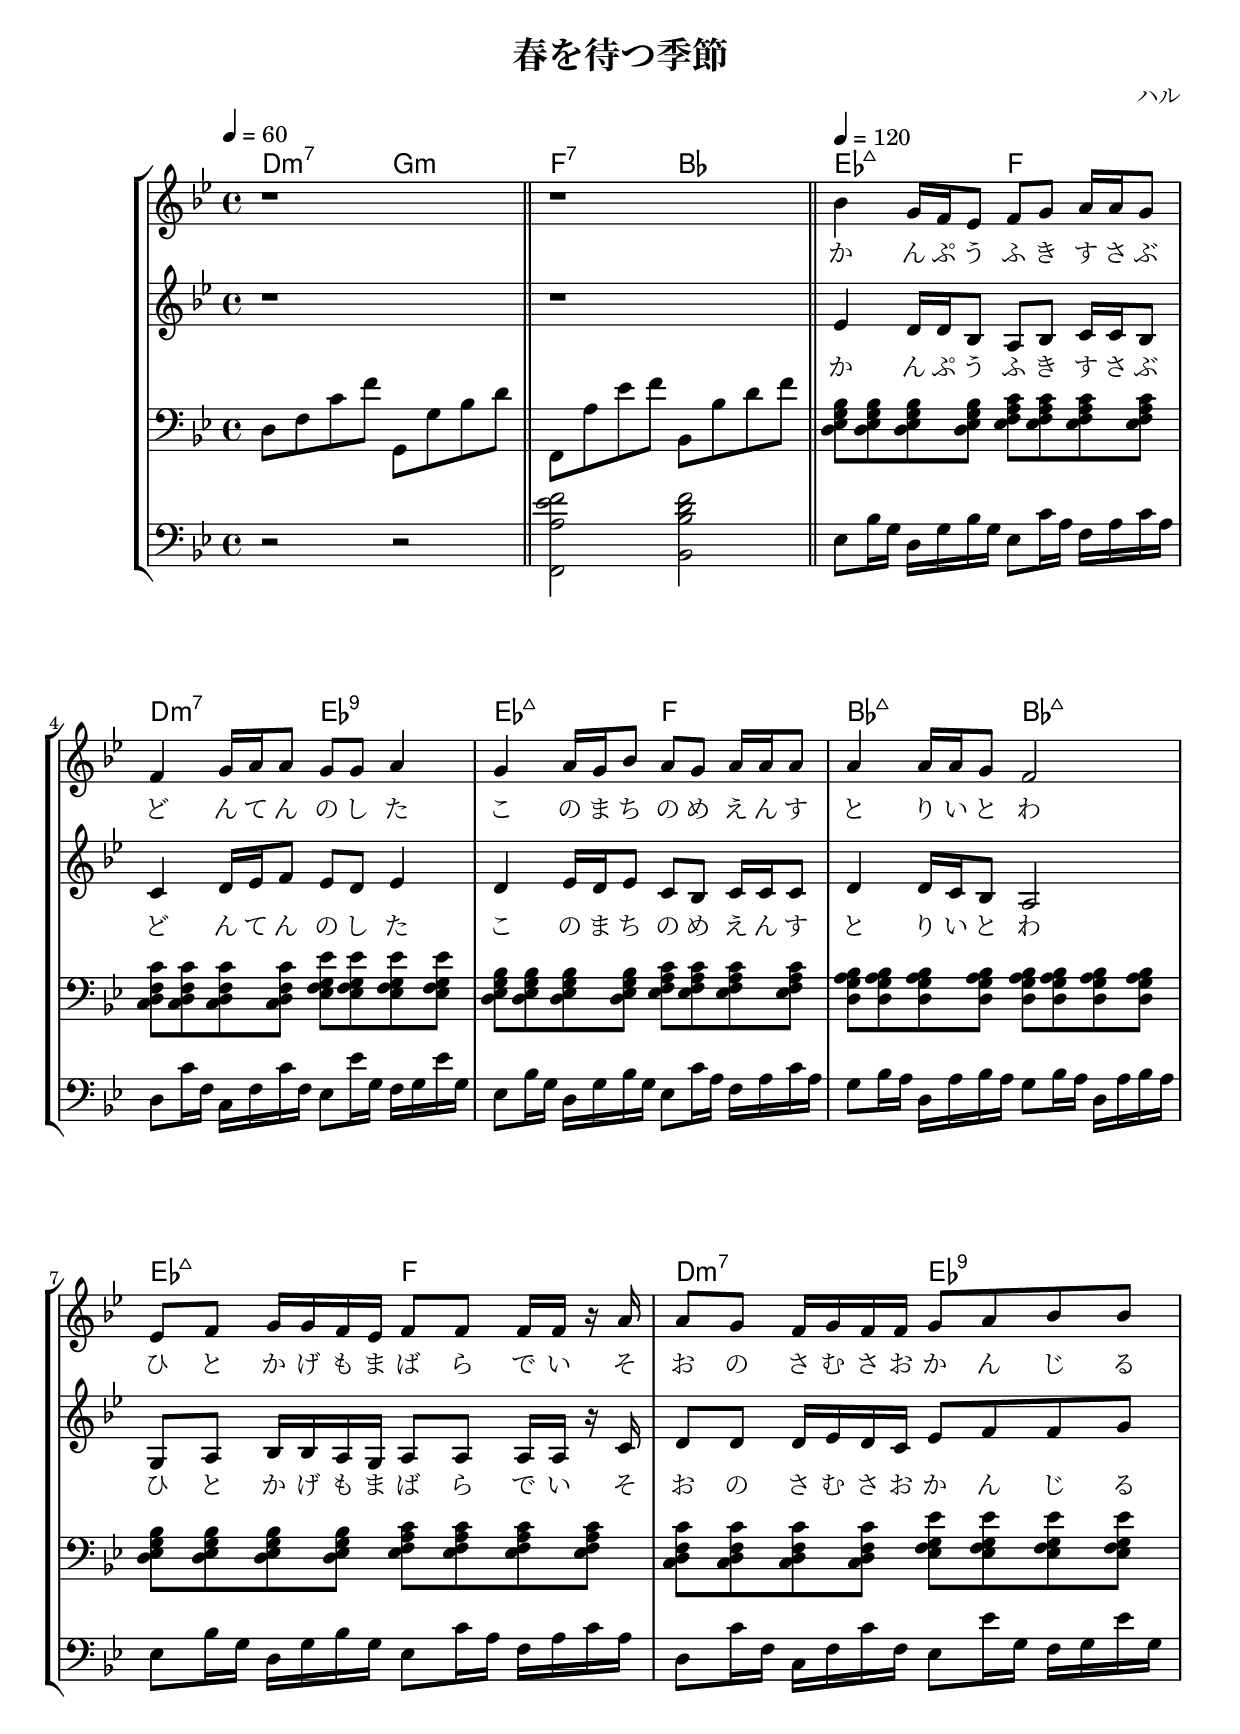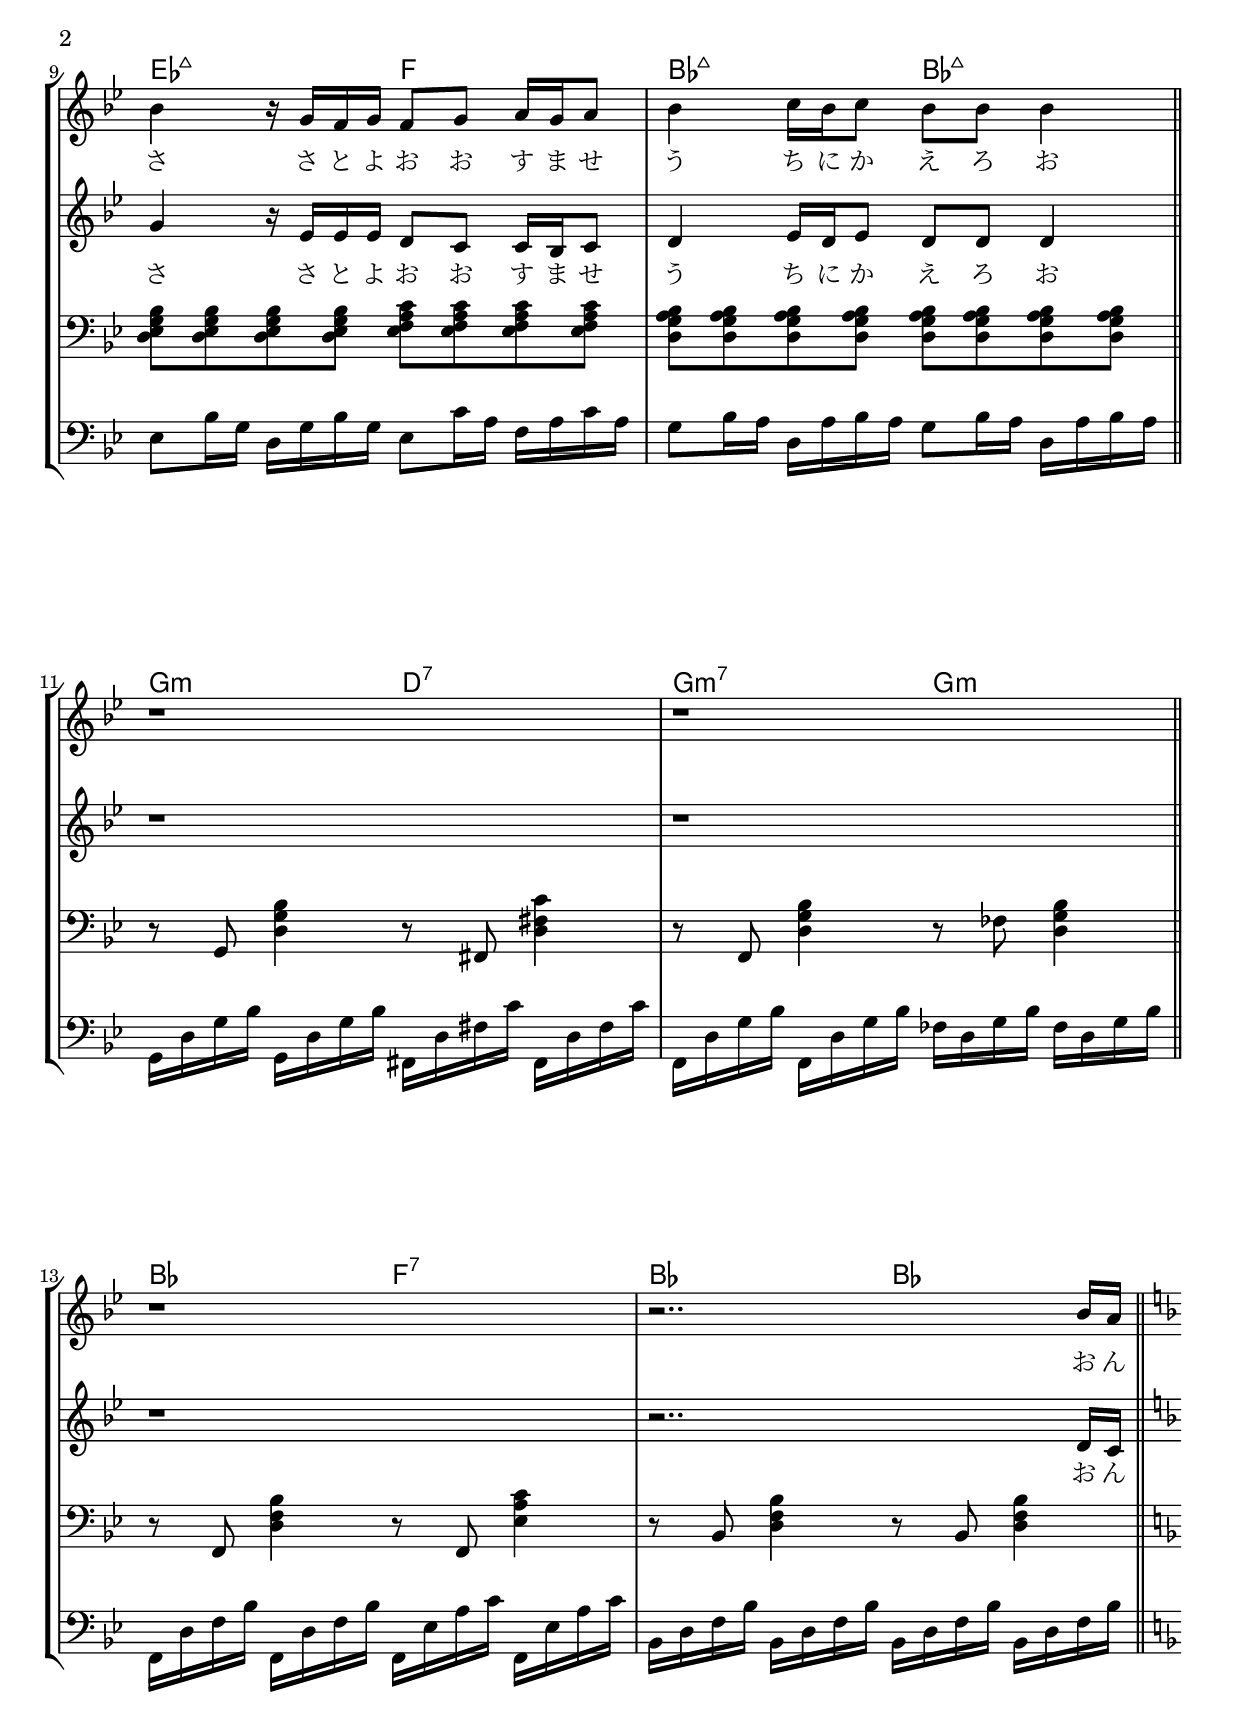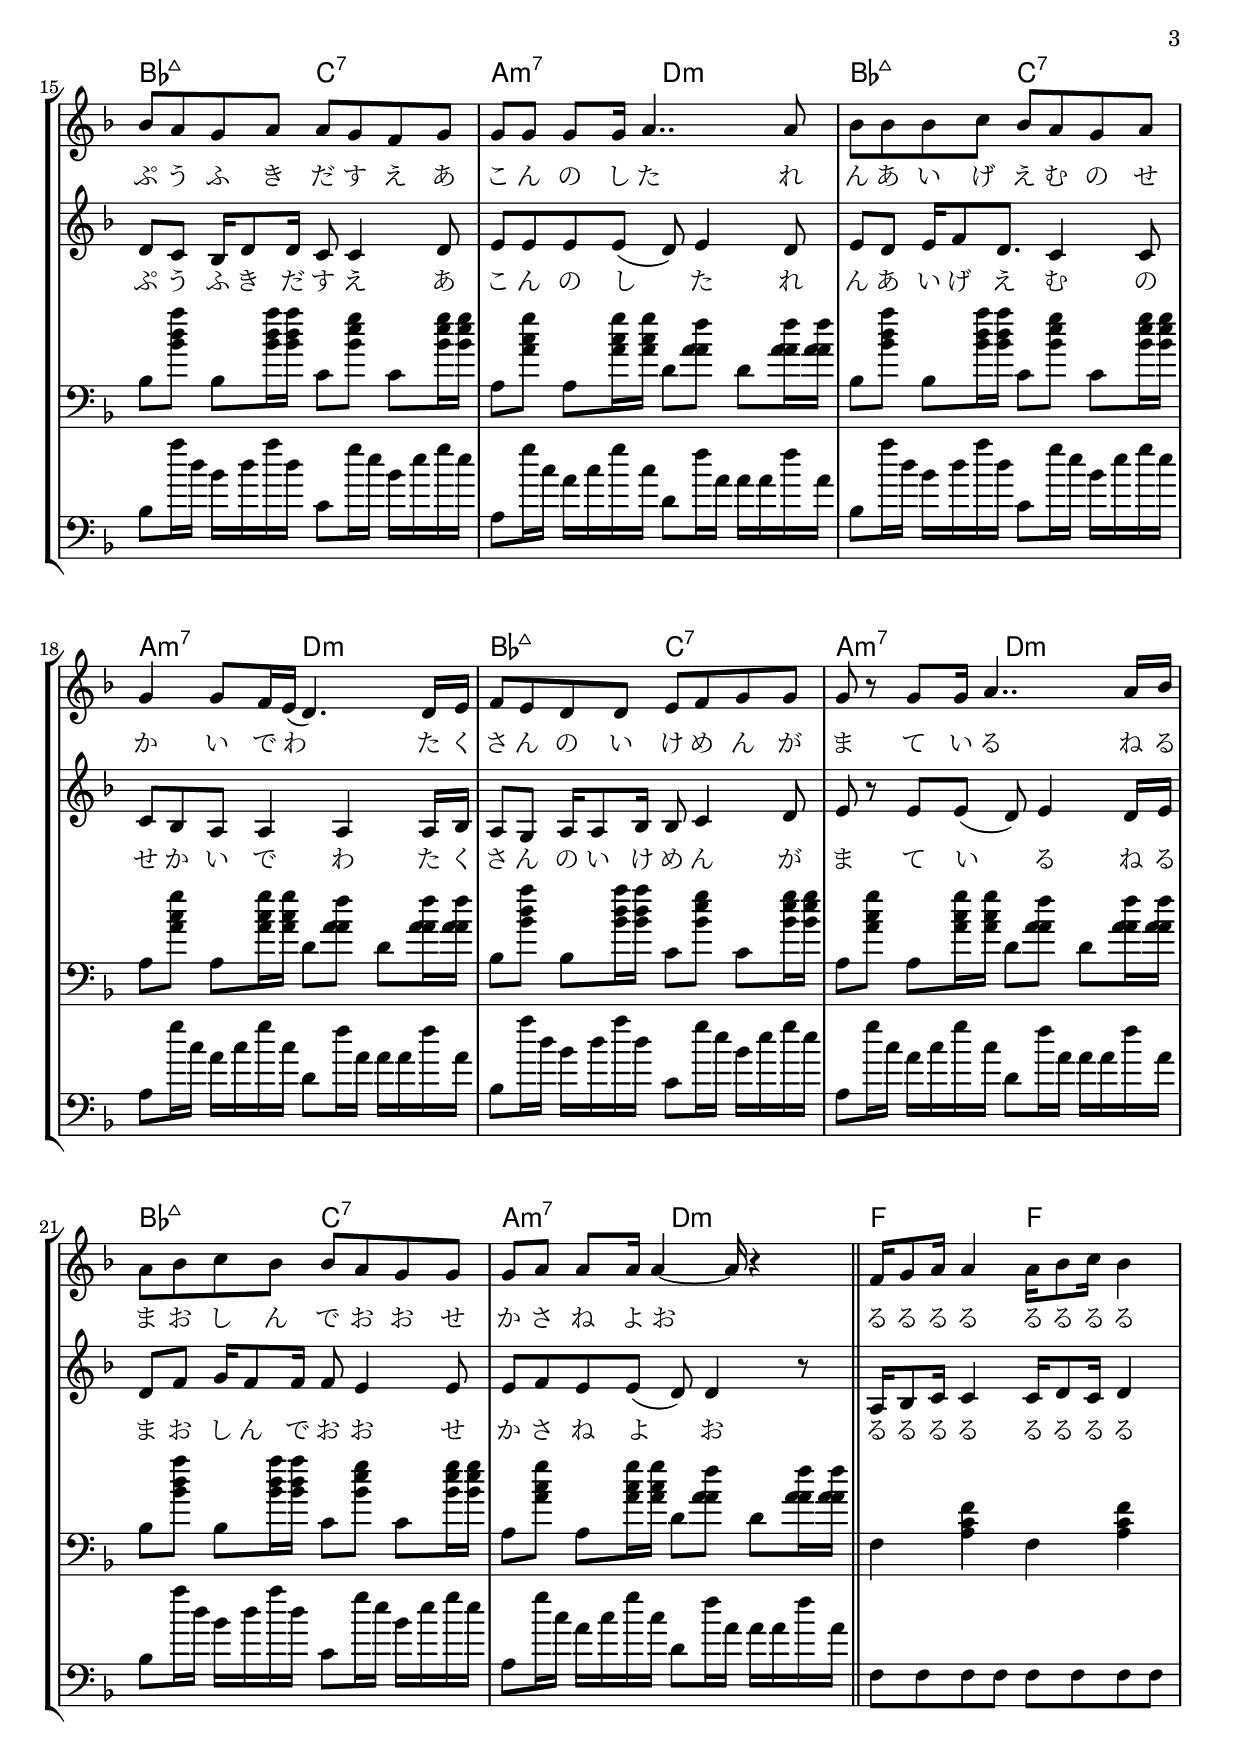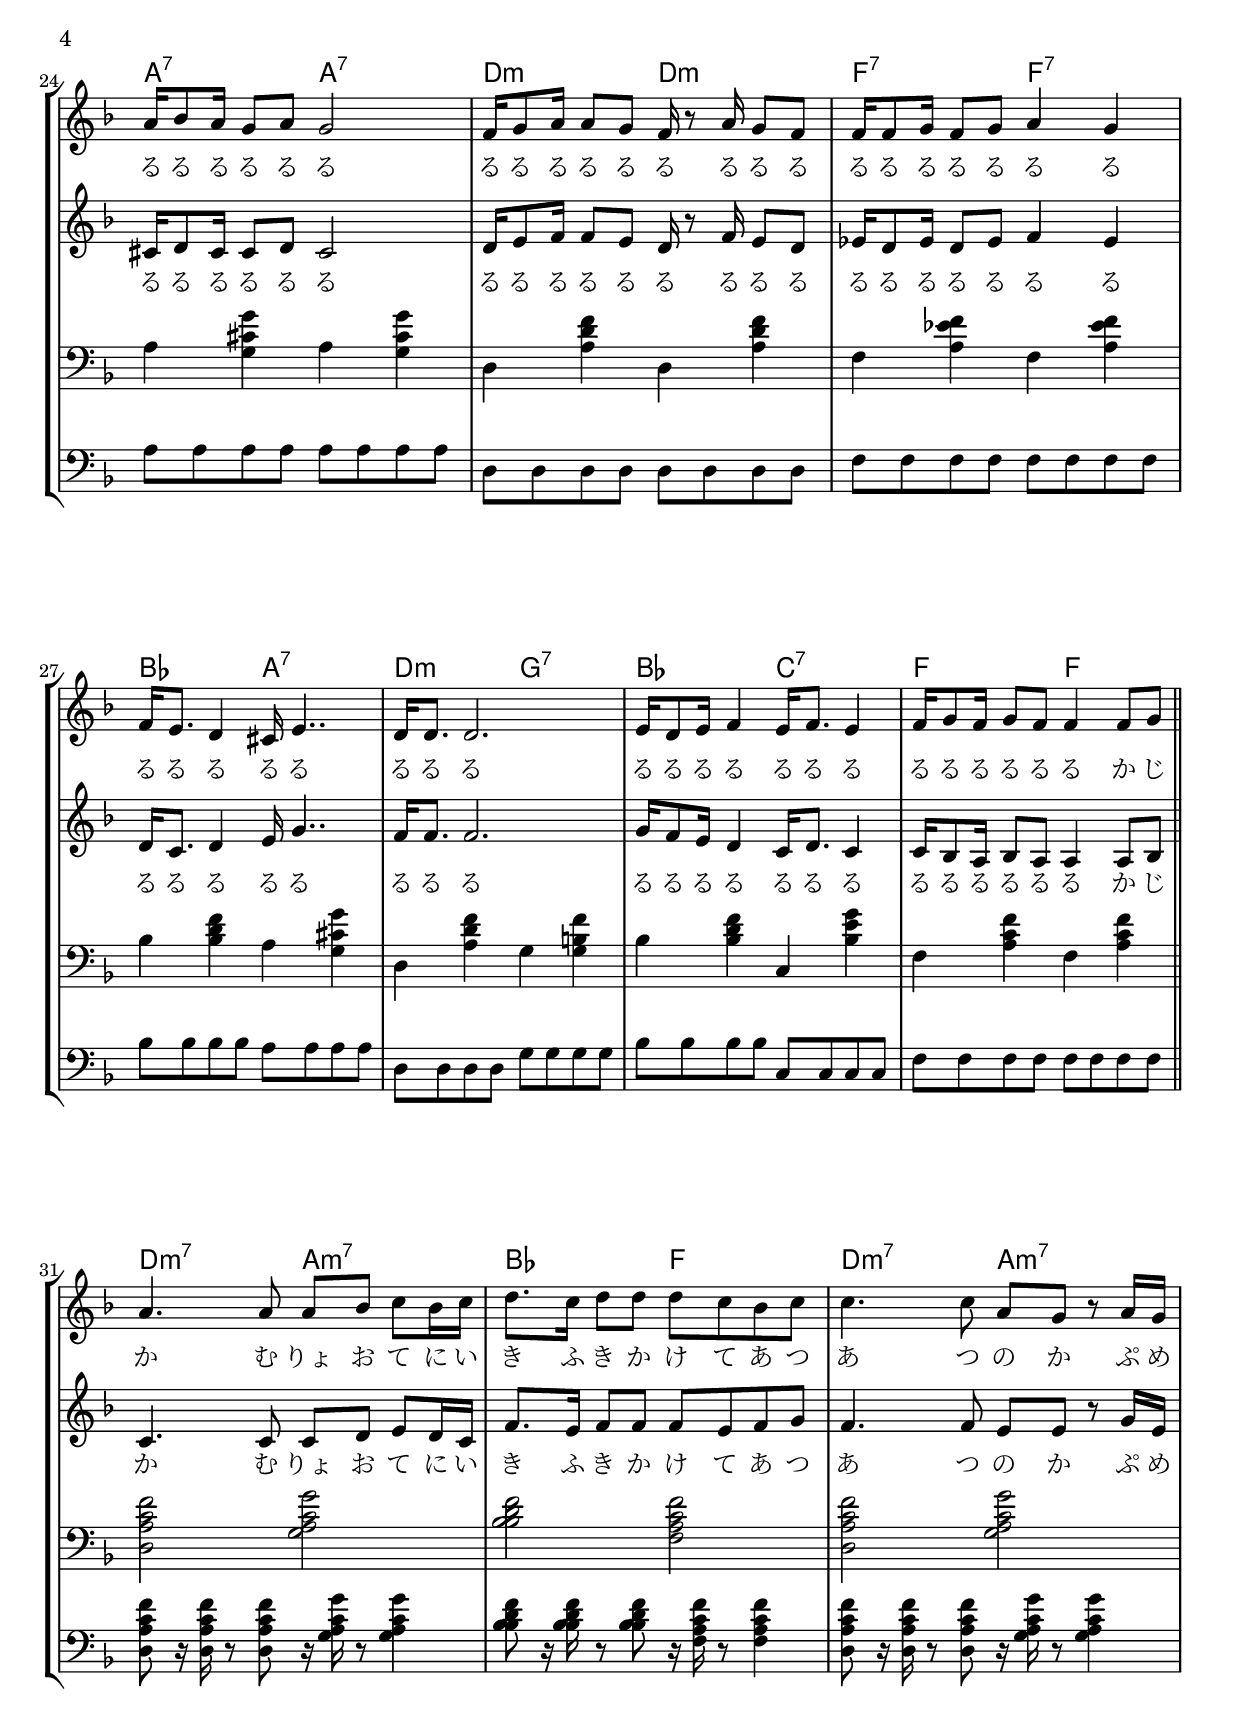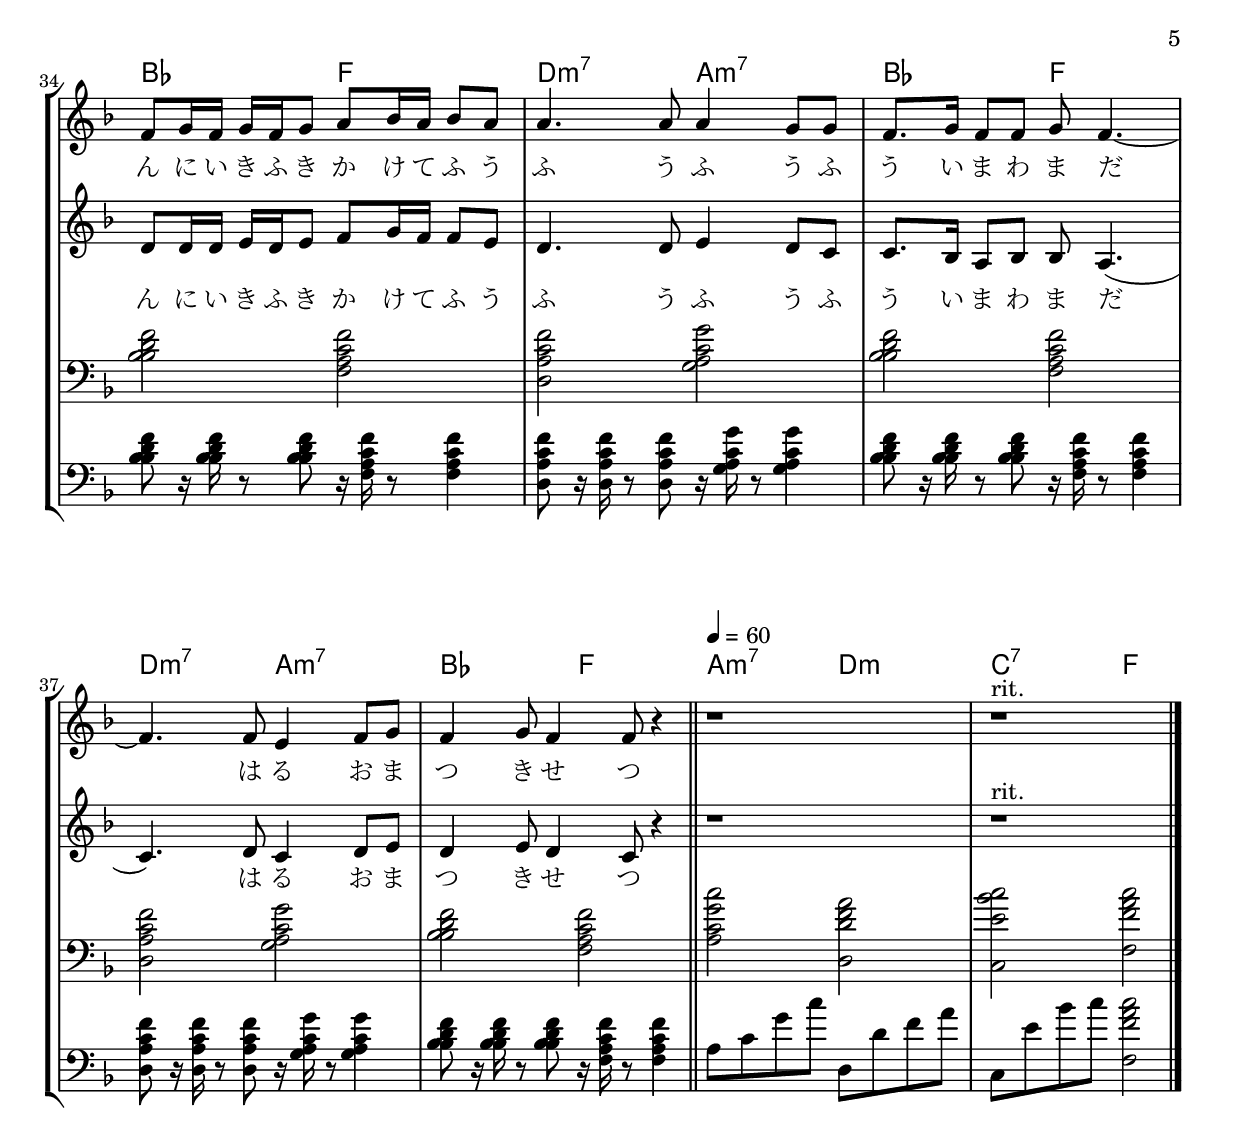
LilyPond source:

\version "2.12.1"

\header {
	title = \markup {春を待つ季節}
	composer = \markup \center-column {ハル}
}

harmony = \chordmode {
	d2:min7 g:m 

	f:7 bes 

	es:maj7 f d:min7 es:9 es:maj7 f bes:maj7 bes:maj7 es:maj7 f d:min7 es:9 es:maj7 f bes:maj7 bes:maj7 

	g:m d:7 g:min7 g:m 

	bes f:7 bes bes 

	bes:maj7 c:7 a:min7 d:m bes:maj7 c:7 a:min7 d:m bes:maj7 c:7 a:min7 d:m bes:maj7 c:7 a:min7 d:m 

	f f a:7 a:7 d:m d:m f:7 f:7 bes a:7 d:m g:7 bes c:7 f f 

	d:min7 a:min7 bes f d:min7 a:min7 bes f d:min7 a:min7 bes f d:min7 a:min7 bes f 

	a:min7 d:m c:7 f 
}

melody = {
	\key bes \major
	\tempo 4 = 60
	r1   
	r1   
	\set Staff.midiInstrument = #"fss0.35"
		\tempo 4 = 120
bes'4  g'16  f'16  es'8  f'8  g'8  a'16  a'16  g'8 
	f'4  g'16  a'16  a'8  g'8  g'8  a'4 
	g'4  a'16  g'16  bes'8  a'8  g'8  a'16  a'16  a'8 
	a'4  a'16  a'16  g'8  f'2 
	es'8  f'8  g'16  g'16  f'16  es'16  f'8  f'8  f'16  f'16  r16  a'16 
	a'8  g'8  f'16  g'16  f'16  f'16  g'8  a'8  bes'8  bes'8 
	bes'4  r16  g'16  f'16  g'16  f'8  g'8  a'16  g'16  a'8 
	bes'4  c''16  bes'16  c''8  bes'8  bes'8  bes'4
	r1 | r1   
	r1 | r2.. 
	\set Staff.midiInstrument = #"fss0.34"
	bes'16  a'16 
		\key f \major
bes'8  a'8  g'8  a'8  a'8  g'8  f'8  g'8 
	g'8  g'8  g'8  g'16  a'4..  a'8 
	bes'8  bes'8  bes'8  c''8  bes'8  a'8  g'8  a'8 
	g'4  g'8  f'16  e'16  (d'4.)  d'16  e'16 
	f'8  e'8  d'8  d'8  e'8  f'8  g'8  g'8 
	g'8  r8  g'8  g'16  a'4..  a'16  bes'16 
	a'8  bes'8  c''8  bes'8  bes'8  a'8  g'8  g'8 
	g'8  a'8  a'8  a'16  a'4~a'16  	r4 	\set Staff.midiInstrument = #"Alto Sax"
	f'16  g'8  a'16  a'4  a'16  bes'8  c''16  bes'4 
	a'16  bes'8  a'16  g'8  a'8  g'2 
	f'16  g'8  a'16  a'8  g'8  f'16  r8  a'16  g'8  f'8 
	f'16  f'8  g'16  f'8  g'8  a'4  g'4 
	f'16  e'8.  d'4  cis'16  e'4.. 
	d'16  d'8.  d'2. 
	e'16  d'8  e'16  f'4  e'16  f'8.  e'4 
	f'16  g'8  f'16  g'8  f'8  f'4  	\set Staff.midiInstrument = #"fss0.32"
	f'8  g'8 
	a'4.  a'8  a'8  bes'8  c''8  bes'16  c''16 
	d''8.  c''16  d''8  d''8  d''8  c''8  bes'8  c''8 
	c''4.  c''8  a'8  g'8  r8  a'16  g'16 
	f'8  g'16  f'16  g'16  f'16  g'8  a'8  bes'16  a'16  bes'8  a'8 
	a'4.  a'8  a'4  g'8  g'8 
	f'8.  g'16  f'8  f'8  g'8  f'4.~ 
	f'4.  f'8  e'4  f'8  g'8 
	f'4  g'8  f'4  f'8  	r4 	\tempo 4 = 60
	r1 | r1^"rit." \bar "|."
}

words = \lyricmode {
	
	
	か  ん  ぷ  う  ふ  き  す  さ  ぶ  ど  ん  て  ん  の  し  た  こ  の  ま  ち  の  め  え  ん  す  と  り  い  と  わ  ひ  と  か  げ  も  ま  ば  ら  で  い  そ  お  の  さ  む  さ  お  か  ん  じ  る  さ  さ  と  よ  お  お  す  ま  せ  う  ち  に  か  え  ろ  お  
	
	
	お  ん  ぷ  う  ふ  き  だ  す  え  あ  こ  ん  の  し  た  れ  ん  あ  い  げ  え  む  の  せ  か  い  で  わ  た  く  さ  ん  の  い  け  め  ん  が  ま  て  い  る  ね  る  ま  お  し  ん  で  お  お  せ  か  さ  ね  よ  お  
	る  る  る  る  る  る  る  る  る  る  る  る  る  る  る  る  る  る  る  る  る  る  る  る  る  る  る  る  る  る  る  る  る  る  る  る  る  る  る  る  る  る  る  る  る  る  る  る  る  る  る  
	か  じ  か  む  りょ  お  て  に  い  き  ふ  き  か  け  て  あ  つ  あ  つ  の  か  ぷ  め  ん  に  い  き  ふ  き  か  け  て  ふ  う  ふ  う  ふ  う  ふ  う  い  ま  わ  ま  だ  は  る  お  ま  つ  き  せ  つ  
	
}

secondmelody = {
	\key bes \major
	\tempo 4 = 60
	r1   
	r1   
	\set Staff.midiInstrument = #"fss0.42"
		\tempo 4 = 120
es'4  d'16  d'16  bes8  a8  bes8  c'16  c'16  bes8 
	c'4  d'16  es'16  f'8  es'8  d'8  es'4 
	d'4  es'16  d'16  es'8  c'8  bes8  c'16  c'16  c'8 
	d'4  d'16  c'16  bes8  a2 
	g8  a8  bes16  bes16  a16  g16  a8  a8  a16  a16  r16  c'16 
	d'8  d'8  d'16  es'16  d'16  c'16  es'8  f'8  f'8  g'8 
	g'4  r16  es'16  es'16  es'16  d'8  c'8  c'16  bes16  c'8 
	d'4  es'16  d'16  es'8  d'8  d'8  d'4
	r1 | r1   
	r1 | r2.. 
	\set Staff.midiInstrument = #"fss0.35"
	d'16  c'16 
		\key f \major
d'8  c'8  bes16  d'8  d'16  c'8  c'4  d'8 
	e'8  e'8  e'8  e'8  (d'8)  e'4  d'8 
	e'8  d'8  e'16  f'8  d'8.  c'4  c'8 
	c'8  bes8  a8  a4  a4  a16  bes16 
	a8  g8  a16  a8  bes16  bes8  c'4  d'8 
	e'8  r8  e'8  e'8  (d'8)  e'4  d'16  e'16 
	d'8  f'8  g'16  f'8  f'16  f'8  e'4  e'8 
	e'8  f'8  e'8  e'8  (d'8)  d'4  	r8 	\set Staff.midiInstrument = #"Soprano Sax"
	a16  bes8  c'16  c'4  c'16  d'8  c'16  d'4 
	cis'16  d'8  cis'16  cis'8  d'8  cis'2 
	d'16  e'8  f'16  f'8  e'8  d'16  r8  f'16  e'8  d'8 
	es'16  d'8  es'16  d'8  es'8  f'4  es'4 
	d'16  c'8.  d'4  e'16  g'4.. 
	f'16  f'8.  f'2. 
	g'16  f'8  e'16  d'4  c'16  d'8.  c'4 
	c'16  bes8  a16  bes8  a8  a4  	\set Staff.midiInstrument = #"fss0.35"
	a8  bes8 
	c'4.  c'8  c'8  d'8  e'8  d'16  c'16 
	f'8.  e'16  f'8  f'8  f'8  e'8  f'8  g'8 
	f'4.  f'8  e'8  e'8  r8  g'16  e'16 
	d'8  d'16  d'16  e'16  d'16  e'8  f'8  g'16  f'16  f'8  e'8 
	d'4.  d'8  e'4  d'8  c'8 
	c'8.  bes16  a8  bes8  bes8  a4. 
	(c'4.)  d'8  c'4  d'8  e'8 
	d'4  e'8  d'4  c'8  	r4 	\tempo 4 = 60
	r1 | r1^"rit." \bar "|."
}

secondwords = \lyricmode {
	
	
	か  ん  ぷ  う  ふ  き  す  さ  ぶ  ど  ん  て  ん  の  し  た  こ  の  ま  ち  の  め  え  ん  す  と  り  い  と  わ  ひ  と  か  げ  も  ま  ば  ら  で  い  そ  お  の  さ  む  さ  お  か  ん  じ  る  さ  さ  と  よ  お  お  す  ま  せ  う  ち  に  か  え  ろ  お  
	
	
	お  ん  ぷ  う  ふ  き  だ  す  え  あ  こ  ん  の  し  た  れ  ん  あ  い  げ  え  む  の  せ  か  い  で  わ  た  く  さ  ん  の  い  け  め  ん  が  ま  て  い  る  ね  る  ま  お  し  ん  で  お  お  せ  か  さ  ね  よ  お  
	る  る  る  る  る  る  る  る  る  る  る  る  る  る  る  る  る  る  る  る  る  る  る  る  る  る  る  る  る  る  る  る  る  る  る  る  る  る  る  る  る  る  る  る  る  る  る  る  る  る  る  
	か  じ  か  む  りょ  お  て  に  い  き  ふ  き  か  け  て  あ  つ  あ  つ  の  か  ぷ  め  ん  に  い  き  ふ  き  か  け  て  ふ  う  ふ  う  ふ  う  ふ  う  い  ま  わ  ま  だ  は  る  お  ま  つ  き  せ  つ  
	
}

tempochange = {
	\tempo 4 = 60
	r1 \bar "||"
	\tempo 4 = 60
	r1 \bar "||"
	\tempo 4 = 120
	r1 | r1 | r1 | r1 | r1 | r1 | r1 | r1 \bar "||"
	\tempo 4 = 120
	r1 | r1 \bar "||"
	\tempo 4 = 120
	r1 | r1 \bar "||"
	\tempo 4 = 120
	r1 | r1 | r1 | r1 | r1 | r1 | r1 | r1 \bar "||"
	\tempo 4 = 120
	r1 | r1 | r1 | r1 | r1 | r1 | r1 | r1 \bar "||"
	\tempo 4 = 120
	r1 | r1 | r1 | r1 | r1 | r1 | r1 | r1 \bar "||"
	\tempo 4 = 60
	r1 | \tempo 4 = 45 r2 \tempo 4 = 40 r2 \bar "|."
}

mainacc = {
	\clef bass
	\set Staff.midiInstrument = #"Acoustic Guitar (steel)"
	\key bes \major
	\tempo 4 = 60
	d8 f8 c'8 f'8
	g,8 g8 bes8 d'8
	\bar "||"

	\set Staff.midiInstrument = #"Acoustic Guitar (steel)"
	f,8 a8 es'8 f'8
	bes,8 bes8 d'8 f'8
	\bar "||"

	\set Staff.midiInstrument = #"Acoustic Guitar (steel)"
	\tempo 4 = 120
	<es d g bes>8 <es d g bes>8 <es d g bes>8 <es d g bes>8
	<es f a c'>8 <es f a c'>8 <es f a c'>8 <es f a c'>8
	<d c f c'>8 <d c f c'>8 <d c f c'>8 <d c f c'>8
	<es f g es'>8 <es f g es'>8 <es f g es'>8 <es f g es'>8
	<es d g bes>8 <es d g bes>8 <es d g bes>8 <es d g bes>8
	<es f a c'>8 <es f a c'>8 <es f a c'>8 <es f a c'>8
	<g d a bes>8 <g d a bes>8 <g d a bes>8 <g d a bes>8
	<g d a bes>8 <g d a bes>8 <g d a bes>8 <g d a bes>8
	<es d g bes>8 <es d g bes>8 <es d g bes>8 <es d g bes>8
	<es f a c'>8 <es f a c'>8 <es f a c'>8 <es f a c'>8
	<d c f c'>8 <d c f c'>8 <d c f c'>8 <d c f c'>8
	<es f g es'>8 <es f g es'>8 <es f g es'>8 <es f g es'>8
	<es d g bes>8 <es d g bes>8 <es d g bes>8 <es d g bes>8
	<es f a c'>8 <es f a c'>8 <es f a c'>8 <es f a c'>8
	<g d a bes>8 <g d a bes>8 <g d a bes>8 <g d a bes>8
	<g d a bes>8 <g d a bes>8 <g d a bes>8 <g d a bes>8
	\bar "||"

	\set Staff.midiInstrument = #"Bright Acoustic"
	r8 g, <d g bes>4
	r8 fis, <d fis c'>4
	r8 f, <d g bes>4
	r8 fes <d g bes>4
	\bar "||"

	\set Staff.midiInstrument = #"Electric Piano 1"
	r8 f, <d f bes>4
	r8 f, <es a c'>4
	r8 bes, <d f bes>4
	r8 bes, <d f bes>4
	\bar "||"

	\set Staff.midiInstrument = #"Electric Piano 1"
	\key f \major
	bes8 <bes' d'' a''> bes <bes' d'' a''>16 <bes' d'' a''>
	c'8 <bes' e'' g''> c' <bes' e'' g''>16 <bes' e'' g''>
	a8 <a' c'' g''> a <a' c'' g''>16 <a' c'' g''>
	d'8 <a' a' f''> d' <a' a' f''>16 <a' a' f''>
	bes8 <bes' d'' a''> bes <bes' d'' a''>16 <bes' d'' a''>
	c'8 <bes' e'' g''> c' <bes' e'' g''>16 <bes' e'' g''>
	a8 <a' c'' g''> a <a' c'' g''>16 <a' c'' g''>
	d'8 <a' a' f''> d' <a' a' f''>16 <a' a' f''>
	bes8 <bes' d'' a''> bes <bes' d'' a''>16 <bes' d'' a''>
	c'8 <bes' e'' g''> c' <bes' e'' g''>16 <bes' e'' g''>
	a8 <a' c'' g''> a <a' c'' g''>16 <a' c'' g''>
	d'8 <a' a' f''> d' <a' a' f''>16 <a' a' f''>
	bes8 <bes' d'' a''> bes <bes' d'' a''>16 <bes' d'' a''>
	c'8 <bes' e'' g''> c' <bes' e'' g''>16 <bes' e'' g''>
	a8 <a' c'' g''> a <a' c'' g''>16 <a' c'' g''>
	d'8 <a' a' f''> d' <a' a' f''>16 <a' a' f''>
	\bar "||"

	\set Staff.midiInstrument = #"Electric Grand"
	f4 <a c' f'>4
	f4 <a c' f'>4
	a4 <g cis' g'>4
	a4 <g cis' g'>4
	d4 <a d' f'>4
	d4 <a d' f'>4
	f4 <a es' f'>4
	f4 <a es' f'>4
	bes4 <bes d' f'>4
	a4 <g cis' g'>4
	d4 <a d' f'>4
	g4 <g b f'>4
	bes4 <bes d' f'>4
	c4 <bes e' g'>4
	f4 <a c' f'>4
	f4 <a c' f'>4
	\bar "||"

	\set Staff.midiInstrument = #"Electric Piano2"
	<d a c' f'>2
	<a g c' g'>2
	<bes bes d' f'>2
	<f a c' f'>2
	<d a c' f'>2
	<a g c' g'>2
	<bes bes d' f'>2
	<f a c' f'>2
	<d a c' f'>2
	<a g c' g'>2
	<bes bes d' f'>2
	<f a c' f'>2
	<d a c' f'>2
	<a g c' g'>2
	<bes bes d' f'>2
	<f a c' f'>2
	\bar "||"

	\set Staff.midiInstrument = #"Electric Piano2"
	\tempo 4 = 60
	<a c' g' c''>2
	<d d' f' a'>2
	<c e' bes' c''>2
	<f f' a' c''>2
	\bar "|."
}

subacc = {
	\clef bass
	\set Staff.midiInstrument = #"Acoustic grand"
	\key bes \major
	\tempo 4 = 60
	r2
	r2
	\bar "||"

	\set Staff.midiInstrument = #"Acoustic grand"
	<f, a es' f'>2
	<bes, bes d' f'>2
	\bar "||"

	\set Staff.midiInstrument = #"Electric Guitar (clean)"
	\tempo 4 = 120
	es8 bes16 g16   d16 g16 bes16 g16
	es8 c'16 a16   f16 a16 c'16 a16
	d8 c'16 f16   c16 f16 c'16 f16
	es8 es'16 g16   f16 g16 es'16 g16
	es8 bes16 g16   d16 g16 bes16 g16
	es8 c'16 a16   f16 a16 c'16 a16
	g8 bes16 a16   d16 a16 bes16 a16
	g8 bes16 a16   d16 a16 bes16 a16
	es8 bes16 g16   d16 g16 bes16 g16
	es8 c'16 a16   f16 a16 c'16 a16
	d8 c'16 f16   c16 f16 c'16 f16
	es8 es'16 g16   f16 g16 es'16 g16
	es8 bes16 g16   d16 g16 bes16 g16
	es8 c'16 a16   f16 a16 c'16 a16
	g8 bes16 a16   d16 a16 bes16 a16
	g8 bes16 a16   d16 a16 bes16 a16
	\bar "||"

	\set Staff.midiInstrument = #"Electric Guitar (clean)"
	g,16 d g bes g, d g bes
	fis,16 d fis c' fis, d fis c'
	f,16 d g bes f, d g bes
	fes16 d g bes fes d g bes
	\bar "||"

	\set Staff.midiInstrument = #"Electric Guitar (clean)"
	f,16 d f bes f, d f bes
	f,16 es a c' f, es a c'
	bes,16 d f bes bes, d f bes
	bes,16 d f bes bes, d f bes
	\bar "||"

	\set Staff.midiInstrument = #"Alto Sax"
	\key f \major
	bes8 a''16 d''16   bes'16 d''16 a''16 d''16
	c'8 g''16 e''16   bes'16 e''16 g''16 e''16
	a8 g''16 c''16   a'16 c''16 g''16 c''16
	d'8 f''16 a'16   a'16 a'16 f''16 a'16
	bes8 a''16 d''16   bes'16 d''16 a''16 d''16
	c'8 g''16 e''16   bes'16 e''16 g''16 e''16
	a8 g''16 c''16   a'16 c''16 g''16 c''16
	d'8 f''16 a'16   a'16 a'16 f''16 a'16
	bes8 a''16 d''16   bes'16 d''16 a''16 d''16
	c'8 g''16 e''16   bes'16 e''16 g''16 e''16
	a8 g''16 c''16   a'16 c''16 g''16 c''16
	d'8 f''16 a'16   a'16 a'16 f''16 a'16
	bes8 a''16 d''16   bes'16 d''16 a''16 d''16
	c'8 g''16 e''16   bes'16 e''16 g''16 e''16
	a8 g''16 c''16   a'16 c''16 g''16 c''16
	d'8 f''16 a'16   a'16 a'16 f''16 a'16
	\bar "||"

	\set Staff.midiInstrument = #"Electric Bass (pick)"
	f8 f8 f8 f8
	f8 f8 f8 f8
	a8 a8 a8 a8
	a8 a8 a8 a8
	d8 d8 d8 d8
	d8 d8 d8 d8
	f8 f8 f8 f8
	f8 f8 f8 f8
	bes8 bes8 bes8 bes8
	a8 a8 a8 a8
	d8 d8 d8 d8
	g8 g8 g8 g8
	bes8 bes8 bes8 bes8
	c8 c8 c8 c8
	f8 f8 f8 f8
	f8 f8 f8 f8
	\bar "||"

	\set Staff.midiInstrument = #"Electric Bass (pick)"
	<d a c' f'>8 r16 <d a c' f'>16 r8     <d a c' f'>8
	r16 <a g c' g'>16 r8     <a g c' g'>4
	<bes bes d' f'>8 r16 <bes bes d' f'>16 r8     <bes bes d' f'>8
	r16 <f a c' f'>16 r8     <f a c' f'>4
	<d a c' f'>8 r16 <d a c' f'>16 r8     <d a c' f'>8
	r16 <a g c' g'>16 r8     <a g c' g'>4
	<bes bes d' f'>8 r16 <bes bes d' f'>16 r8     <bes bes d' f'>8
	r16 <f a c' f'>16 r8     <f a c' f'>4
	<d a c' f'>8 r16 <d a c' f'>16 r8     <d a c' f'>8
	r16 <a g c' g'>16 r8     <a g c' g'>4
	<bes bes d' f'>8 r16 <bes bes d' f'>16 r8     <bes bes d' f'>8
	r16 <f a c' f'>16 r8     <f a c' f'>4
	<d a c' f'>8 r16 <d a c' f'>16 r8     <d a c' f'>8
	r16 <a g c' g'>16 r8     <a g c' g'>4
	<bes bes d' f'>8 r16 <bes bes d' f'>16 r8     <bes bes d' f'>8
	r16 <f a c' f'>16 r8     <f a c' f'>4
	\bar "||"

	\set Staff.midiInstrument = #"Electric Guitar (clean)"
	\tempo 4 = 60
	a8 c'8 g'8 c''8
	d8 d'8 f'8 a'8
	c8 e'8 bes'8 c''8
	<f f' a' c''>2
	\bar "|."
}

percA = {
	\drummode {
	r1 \bar "||"
	r1 \bar "||"
	r4 hh4 hh4 hh4  |hh4 hh4 hh4 hh4  |hh4 hh4 hh4 hh4  |hh4 hh4 hh4 hh4  |r4 hh4 hh4 hh4  |hh4 hh4 hh4 hh4  |hh4 hh4 hh4 hh4  |r1  \bar "||"
	hh8 hh8 hh8 hh8 hh8 hh8 hh8 hh8  |r8 hh2. r8  \bar "||"
	hh8 hh8 hh8 hh8 hh8 hh8 hh8 hh8  |r8 hh2. r8  \bar "||"
	r4 hh4 hh4 hh4  |hh4 hh4 hh4 hh4  |hh4 hh4 hh4 hh4  |hh4 hh4 hh4 hh4  |r4 hh4 hh4 hh4  |hh4 hh4 hh4 hh4  |hh4 hh4 hh4 hh4  |r1  \bar "||"
	bd2 r8 bd4 bd8  |bd4. bd8 bd2  |bd2 r8 bd4 bd8  |bd4. bd8 bd2  |bd2 r8 bd4 bd8  |bd4. bd8 bd2  |bd2 r8 bd4 bd8  |bd4. bd8 bd2  \bar "||"
	r4 hh4 hh4 hh4  |hh4 hh4 hh4 hh4  |hh4 hh4 hh4 hh4  |hh4 hh4 hh4 hh4  |r4 hh4 hh4 hh4  |hh4 hh4 hh4 hh4  |hh4 hh4 hh4 hh4  |hh4 hh4 hh4 hh4  \bar "||"
	r1 |r1 \bar "|."
	}
}

percB = {
	\drummode {
	r1 \bar "||"
	r1 \bar "||"
	r4 sn8 sn4. sn4  |r4 sn8 sn4. sn4  |r4 sn8 sn4. sn4  |r4 sn8 sn4. sn4  |r4 sn8 sn4. sn4  |r4 sn8 sn4. sn4  |r4 sn8 sn4. sn4  |sn16 sn16 sn16 sn16 sn16 sn16 sn16 sn16 sn16 sn16 sn16 sn16 sn16 sn16 sn16 sn16  \bar "||"
	r4 sn8. sn8 sn8. sn8. sn16  |r4 sn2 sn4  \bar "||"
	r4 sn8. sn8 sn8. sn8. sn16  |r4 sn2 sn4  \bar "||"
	r4 sn8 sn4. sn4  |r4 sn8 sn4. sn4  |r4 sn8 sn4. sn4  |r4 sn8 sn4. sn4  |r4 sn8 sn4. sn4  |r4 sn8 sn4. sn4  |r4 sn8 sn4. sn4  |sn16 sn16 sn16 sn16 sn16 sn16 sn16 sn16 sn16 sn16 sn16 sn16 sn16 sn16 sn16 sn16  \bar "||"
	r4. ss4. ss4  |r4 ss4. ss4.  |r4. ss4. ss4  |r4 ss4. ss4.  |r4. ss4. ss4  |r4 ss4. ss4.  |r4. ss4. ss4  |r4 ss4. ss4.  \bar "||"
	r8 hhp4 hhp4 hhp4 hhp8  |r8 hhp4 hhp4 hhp4 hhp8  |r8 hhp4 hhp4 hhp4 hhp8  |r8 hhp4 hhp4 hhp4 hhp8  |r8 hhp4 hhp4 hhp4 hhp8  |r8 hhp4 hhp4 hhp4 hhp8  |r8 hhp4 hhp4 hhp4 hhp8  |r8 hhp4 hhp2 r8  \bar "||"
	r1 |r1 \bar "|."
	}
}

percC = {
	\drummode {
	r1 \bar "||"
	r1 \bar "||"
	bd4 bd4 bd4 bd4  |bd4 bd4 bd4 bd8 bd8  |bd4 bd4 bd4 bd4  |bd4 bd4 bd4 bd8 bd8  |bd4 bd4 bd4 bd4  |bd4 bd4 bd4 bd8 bd8  |bd4 bd4 bd4 bd4  |bd4 bd4 bd8 bd8 bd8 bd8  \bar "||"
	bd8 bd4 bd2 bd8  |bd8 bd4. bd4. bd8  \bar "||"
	bd8 bd4 bd2 bd8  |bd8 bd4. bd4. bd8  \bar "||"
	bd4 bd4 bd4 bd4  |bd4 bd4 bd4 bd8 bd8  |bd4 bd4 bd4 bd4  |bd4 bd4 bd4 bd8 bd8  |bd4 bd4 bd4 bd4  |bd4 bd4 bd4 bd8 bd8  |bd4 bd4 bd4 bd4  |bd4 bd4 bd8 bd8 bd8 bd8  \bar "||"
	cymr8 cymr8 cymr8 cymr8 cymr8 cymr8 cymr8 cymr8  |cymr8 cymr8 cymr8 cymr8 cymr8 cymr8 cymr8 cymr8  |cymr8 cymr8 cymr8 cymr8 cymr8 cymr8 cymr8 cymr8  |cymr8 cymr8 cymr8 cymr8 cymr4. cymr8  |cymr8 cymr8 cymr8 cymr8 cymr8 cymr8 cymr8 cymr8  |cymr8 cymr8 cymr8 cymr8 cymr8 cymr8 cymr8 cymr8  |cymr8 cymr8 cymr8 cymr8 cymr8 cymr8 cymr8 cymr8  |cymr8 cymr8 cymr8 cymr8 cymr4. cymr8  \bar "||"
	r4 sn2 sn4  |r4 sn2 sn8. sn16  |r4 sn2 sn4  |r4 sn2 sn8. sn16  |r4 sn2 sn4  |r4 sn2 sn8. sn16  |r4 sn2 sn4  |r4 sn4 r16 sn16 sn8. sn16 sn16 sn16  \bar "||"
	r1 |r1 \bar "|."
	}
}

percD = {
	\drummode {
	r1 \bar "||"
	r1 \bar "||"
	r8 hhp4 hhp4 hhp4 hhp8  |r8 hhp4 hhp4 hhp4 hhp8  |r8 hhp4 hhp4 hhp4 hhp8  |r8 hhp4 hhp4 hhp4 hhp8  |r8 hhp4 hhp4 hhp4 hhp8  |r8 hhp4 hhp4 hhp4 hhp8  |r8 hhp4 hhp4 hhp4 hhp8  |r8 hhp4 hhp4 hhp4 hhp8  \bar "||"
	r1  |r2 r8 hho4.  \bar "||"
	r1  |r2 r8 hho4.  \bar "||"
	r8 hhp4 hhp4 hhp4 hhp8  |r8 hhp4 hhp4 hhp4 hhp8  |r8 hhp4 hhp4 hhp4 hhp8  |r8 hhp4 hhp4 hhp4 hhp8  |r8 hhp4 hhp4 hhp4 hhp8  |r8 hhp4 hhp4 hhp4 hhp8  |r8 hhp4 hhp4 hhp4 hhp8  |r8 hhp4 hhp4 hhp4 hhp8  \bar "||"
	r1 |r1 |r1 |r2. toml4  |r1 |r1 |r1 |r2. toml4  \bar "||"
	bd2 bd8 bd16 bd4 r16  |bd2 bd8 bd16 bd4 r16  |bd2 bd8 bd16 bd4 r16  |bd2 bd8 bd16 bd4 r16  |bd2 bd8 bd16 bd4 r16  |bd2 bd8 bd16 bd4 r16  |bd2 bd8 bd16 bd4 r16  |bd4. bd8 bd4 bd4  \bar "||"
	r1 |r1 \bar "|."
	}
}

percE = {
	\drummode {
	r1 \bar "||"
	r1 \bar "||"
	cymc1  |r1 |r1 |r1 |cymc1  |r1 |r1 |r1 \bar "||"
	r1 |cymc1  \bar "||"
	r1 |cymc1  \bar "||"
	cymc1  |r1 |r1 |r1 |cymc1  |r1 |r1 |r1 \bar "||"
	r1 |r1 |r1 |r2 r8 tommh4.  |r1 |r1 |r1 |r2 r8 tommh4.  \bar "||"
	cymc1  |r1 |r1 |r1 |cymc1  |r1 |r1 |r1 \bar "||"
	r1 |r1 \bar "|."
	}
}

percF = {
	\drummode {
	r1 \bar "||"
	r1 \bar "||"
	r1 | r1 | r1 | r1 | r1 | r1 | r1 | r1 \bar "||"
	r1 |r4 r16 tommh16 tommh4. tommh4  \bar "||"
	r1 |r4 r16 tommh16 tommh4. tommh4  \bar "||"
	r1 | r1 | r1 | r1 | r1 | r1 | r1 | r1 \bar "||"
	r1 | r1 | r1 | r1 | r1 | r1 | r1 | r1 \bar "||"
	r1 | r1 | r1 | r1 | r1 | r1 | r1 | r1 \bar "||"
	r1 | r1 \bar "|."
	}
}

percG = {
	\drummode {
	r1 \bar "||"
	r1 \bar "||"
	r1 | r1 | r1 | r1 | r1 | r1 | r1 | r1 \bar "||"
	r1 |r4. r16 tomml4. tomml8.  \bar "||"
	r1 |r4. r16 tomml4. tomml8.  \bar "||"
	r1 | r1 | r1 | r1 | r1 | r1 | r1 | r1 \bar "||"
	r1 | r1 | r1 | r1 | r1 | r1 | r1 | r1 \bar "||"
	r1 | r1 | r1 | r1 | r1 | r1 | r1 | r1 \bar "||"
	r1 | r1 \bar "|."
	}
}

percH = {
	\drummode {
	r1 \bar "||"
	r1 \bar "||"
	r1 | r1 | r1 | r1 | r1 | r1 | r1 | r1 \bar "||"
	r1 |r2 r16 toml8 toml4 r16  \bar "||"
	r1 |r2 r16 toml8 toml4 r16  \bar "||"
	r1 | r1 | r1 | r1 | r1 | r1 | r1 | r1 \bar "||"
	r1 | r1 | r1 | r1 | r1 | r1 | r1 | r1 \bar "||"
	r1 | r1 | r1 | r1 | r1 | r1 | r1 | r1 \bar "||"
	r1 | r1 \bar "|."
	}
}

percI = {
	\drummode {
	r1 \bar "||"
	r1 \bar "||"
	r1 | r1 | r1 | r1 | r1 | r1 | r1 | r1 \bar "||"
	r1 |r2 r8 tomfh4 tomfh8  \bar "||"
	r1 |r2 r8 tomfh4 tomfh8  \bar "||"
	r1 | r1 | r1 | r1 | r1 | r1 | r1 | r1 \bar "||"
	r1 | r1 | r1 | r1 | r1 | r1 | r1 | r1 \bar "||"
	r1 | r1 | r1 | r1 | r1 | r1 | r1 | r1 \bar "||"
	r1 | r1 \bar "|."
	}
}

\score {
	<<
		\new StaffGroup <<
			\new ChordNames {\harmony}
			\new Voice = "melody" {\melody}
			\new Lyrics \lyricsto "melody" \words
			\new Voice = "secondmelody" {\secondmelody}
			\new Lyrics \lyricsto "secondmelody" \secondwords
			\new Staff = "mainacc" {\mainacc}
			\new Staff = "subacc" {\subacc}
		>>
	>>
	\layout { }
}
